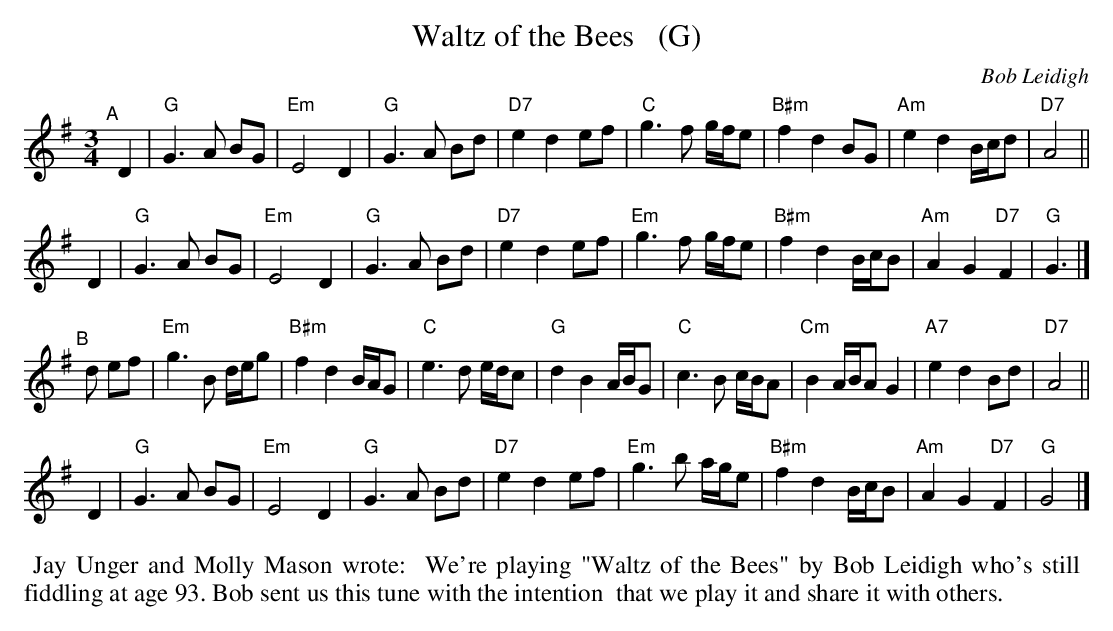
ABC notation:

X:1
T: Waltz of the Bees   (G)
C: Bob Leidigh
M: 3/4
L: 1/8
K: G
"^A"[|] D2 |\
"G"G3 A BG | "Em"E4 D2 | "G"G3 A Bd | "D7"e2 d2 ef |\
"C"g3 f g/f/e | "B#m"f2 d2 BG | "Am"e2 d2 B/c/d | "D7"A4 ||
D2 |\
"G"G3 A BG | "Em"E4 D2 | "G"G3 A Bd | "D7"e2 d2 ef |\
"Em"g3 f g/f/e | "B#m"f2 d2 B/c/B | "Am"A2 G2 "D7"F2 | "G"G3 |]
"^B"[|] d ef |\
"Em"g3 B d/e/g | "B#m"f2 d2 B/A/G | "C"e3 d e/d/c | "G"d2 B2 A/B/G |\
"C"c3 B c/B/A | "Cm"B2 A/B/A G2 | "A7"e2 d2 Bd | "D7"A4  ||
D2 |\
"G"G3 A BG | "Em"E4 D2 | "G"G3 A Bd | "D7"e2 d2 ef |\
"Em"g3 b a/g/e | "B#m"f2 d2 B/c/B | "Am"A2 G2 "D7"F2 | "G"G4 |]
